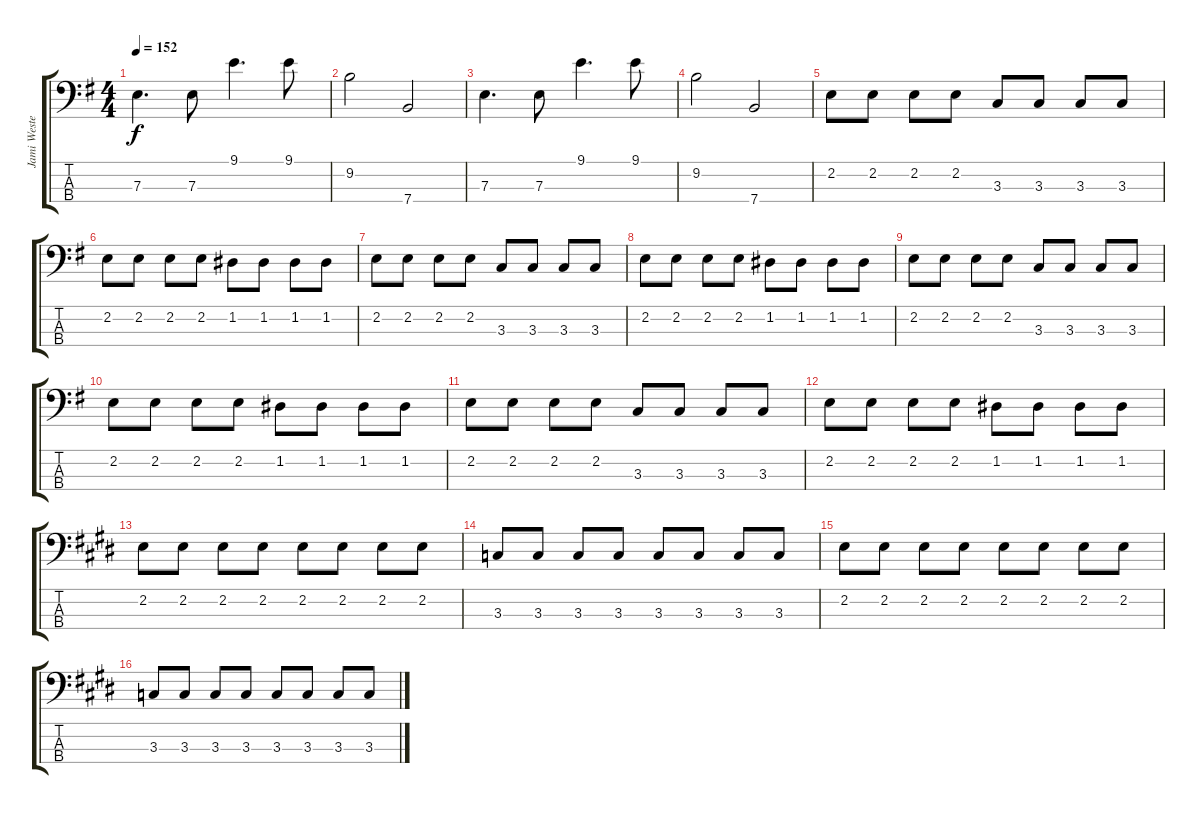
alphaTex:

\track ("Jami Westergård" "Jami Weste") {instrument slapbass1}
\staff {score tabs}
\tuning (G2 D2 A1 E1) {hide}
\ts (4 4)
\tempo 152
\clef f4
\ks eminor
7.3.4{d dy f} 7.3.8 9.1.4{d} 9.1.8 |
9.2.2 7.4.2 |
7.3.4{d} 7.3.8 9.1.4{d} 9.1.8 |
9.2.2 7.4.2 |
2.2.8 2.2.8 2.2.8 2.2.8 3.3.8 3.3.8 3.3.8 3.3.8 |
2.2.8 2.2.8 2.2.8 2.2.8 1.2.8 1.2.8 1.2.8 1.2.8 |
2.2.8 2.2.8 2.2.8 2.2.8 3.3.8 3.3.8 3.3.8 3.3.8 |
2.2.8 2.2.8 2.2.8 2.2.8 1.2.8 1.2.8 1.2.8 1.2.8 |
2.2.8 2.2.8 2.2.8 2.2.8 3.3.8 3.3.8 3.3.8 3.3.8 |
2.2.8 2.2.8 2.2.8 2.2.8 1.2.8 1.2.8 1.2.8 1.2.8 |
2.2.8 2.2.8 2.2.8 2.2.8 3.3.8 3.3.8 3.3.8 3.3.8 |
2.2.8 2.2.8 2.2.8 2.2.8 1.2.8 1.2.8 1.2.8 1.2.8 |
\ks e
2.2.8 2.2.8 2.2.8 2.2.8 2.2.8 2.2.8 2.2.8 2.2.8 |
3.3.8 3.3.8 3.3.8 3.3.8 3.3.8 3.3.8 3.3.8 3.3.8 |
2.2.8 2.2.8 2.2.8 2.2.8 2.2.8 2.2.8 2.2.8 2.2.8 |
3.3.8 3.3.8 3.3.8 3.3.8 3.3.8 3.3.8 3.3.8 3.3.8
